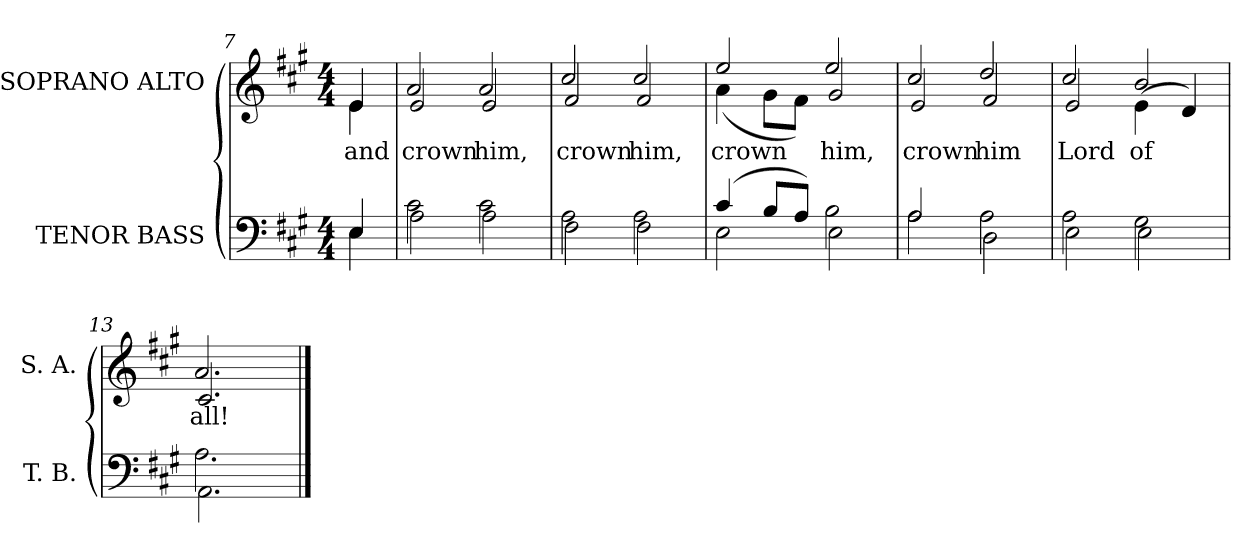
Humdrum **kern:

**kern	**kern	**text
*part2	*part1	*part1
*staff2	*staff1	*staff1
*I"TENOR BASS	*I"SOPRANO ALTO	*
*I'T. B.	*I'S. A.	*
!!LO:LB:g=z
*clefF4	*clefG2	*
*k[f#c#g#]	*k[f#c#g#]	*
*A:	*A:	*
*M4/4	*M4/4	*
=7	=7	=7
*^	*	*
!	!	!LO:TX:a:i:t=Refrain	!
!	!	!	!LO:LY:b:color=#000000
*	*	*^	*
4Ei/	4Ei\	4ei/	4ei\	and
=8	=8	=8	=8	=8
!	!	!	!	!LO:LY:b:color=#000000
2c#i\	2Ai\	2ai/	2ei/	crown
!	!	!	!	!LO:LY:b:color=#000000
2c#i\	2Ai\	2ai/	2ei/	him,
=9	=9	=9	=9	=9
!	!	!	!	!LO:LY:b:color=#000000
2Ai\	2F#i\	2cc#i/	2f#i/	crown
!	!	!	!	!LO:LY:b:color=#000000
2Ai\	2F#i\	2cc#i/	2f#i/	him,
=10	=10	=10	=10	=10
!	!	!	!	!LO:LY:b:color=#000000
(4c#i/	2Ei\	2eei/	(4ai\	crown
8Bi/L	.	.	8g#i\L	.
8Ai/J)	.	.	8f#i\J)	.
!	!	!	!	!LO:LY:b:color=#000000
2Bi\	2Ei\	2eei/	2g#i/	him,
=11	=11	=11	=11	=11
!	!	!	!	!LO:LY:b:color=#000000
2Ai/	2Ai\	2cc#i/	2ei/	crown
!	!	!	!	!LO:LY:b:color=#000000
2Ai\	2Di\	2ddi/	2f#i/	him
=12	=12	=12	=12	=12
!	!	!	!	!LO:LY:b:color=#000000
2Ai\	2Ei\	2cc#i/	2ei/	Lord
!	!	!	!	!LO:LY:b:color=#000000
2G#i\	2Ei\	2bi/	(4ei\	of
.	.	.	4di/)	.
=13	=13	=13	=13	=13
!	!	!	!	!LO:LY:b:color=#000000
2.Ai\	2.AAi\	2.ai/	2.c#i/	all!
*v	*v	*	*	*
*	*v	*v	*
==	==	==
*-	*-	*-
